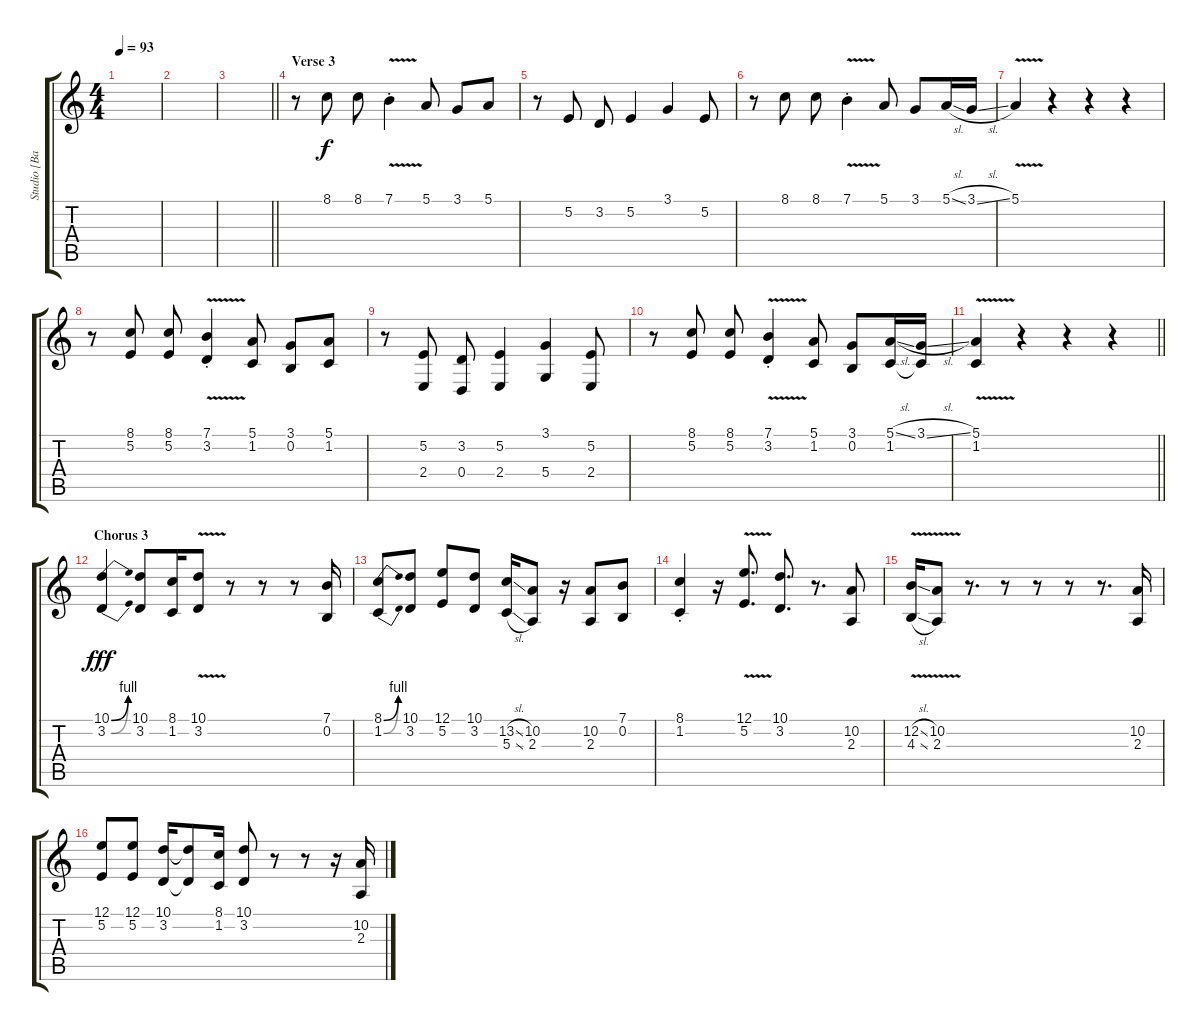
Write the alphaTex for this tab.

\track ("Studio [Backup Vocals]" "Studio [Ba") {instrument harmonica}
\staff {score tabs}
\tuning (E4 B3 G3 D3 A2 E2) {hide}
\ts (4 4)
\tempo 93
\clef g2
\ks c
|
|
\barLineRight lightlight
|
\section ("" "Verse 3")
r.8 8.1.8 8.1.8 7.1{v st}.4 5.1.8 3.1.8 5.1.8 |
r.8 5.2.8 3.2.8 5.2.4 3.1.4 5.2.8 |
r.8 8.1.8 8.1.8 7.1{v st}.4 5.1.8 3.1.8 5.1{sl}.16 3.1{sl}.16 |
5.1{v}.4 r.4 r.4 r.4 |
r.8 (8.1 5.2).8 (8.1 5.2).8 (7.1{v st} 3.2{st}).4 (5.1 1.2).8 (3.1 0.2).8 (5.1 1.2).8 |
r.8 (5.2 2.4).8 (3.2 0.4).8 (5.2 2.4).4 (3.1 5.4).4 (5.2 2.4).8 |
r.8 (8.1 5.2).8 (8.1 5.2).8 (7.1{v st} 3.2{st}).4 (5.1 1.2).8 (3.1 0.2).8 (5.1{sl} 1.2).16 (3.1{sl} 1.2{t}).16 |
\barLineRight lightlight
(5.1{v} 1.2).4 r.4 r.4 r.4 |
\section ("" "Chorus 3")
(10.1{be (bend 0 0 60 4)} 3.2{be (bend 0 0 60 4)}).4{dy fff volume 16} (10.1 3.2).8 (8.1 1.2).16 (10.1 3.2{v}).8 r.8 r.8 r.8 (7.1 0.2).16 |
(8.1{be (bend 0 0 60 4)} 1.2{be (bend 0 0 60 4)}).8 (10.1 3.2).8 (12.1 5.2).8 (10.1 3.2).8 (13.2{sl} 5.3{sl}).16 (10.2 2.3).8 r.16 (10.2 2.3).8 (7.1 0.2).8 |
(8.1{st} 1.2{st}).4 r.16 (12.1 5.2{v}).8{d} (10.1 3.2).8{d} r.8{d} (10.2 2.3).8 |
(12.2{sl} 4.3{v sl}).16 (10.2 2.3{v}).8 r.8{d} r.8 r.8 r.8 r.8{d} (10.2 2.3).16 |
(12.1 5.2).8 (12.1 5.2).8 (10.1 3.2).16 (10.1{t} 3.2{t}).8 (8.1 1.2).16 (10.1 3.2).8 r.8 r.8 r.16 (10.2 2.3).16
